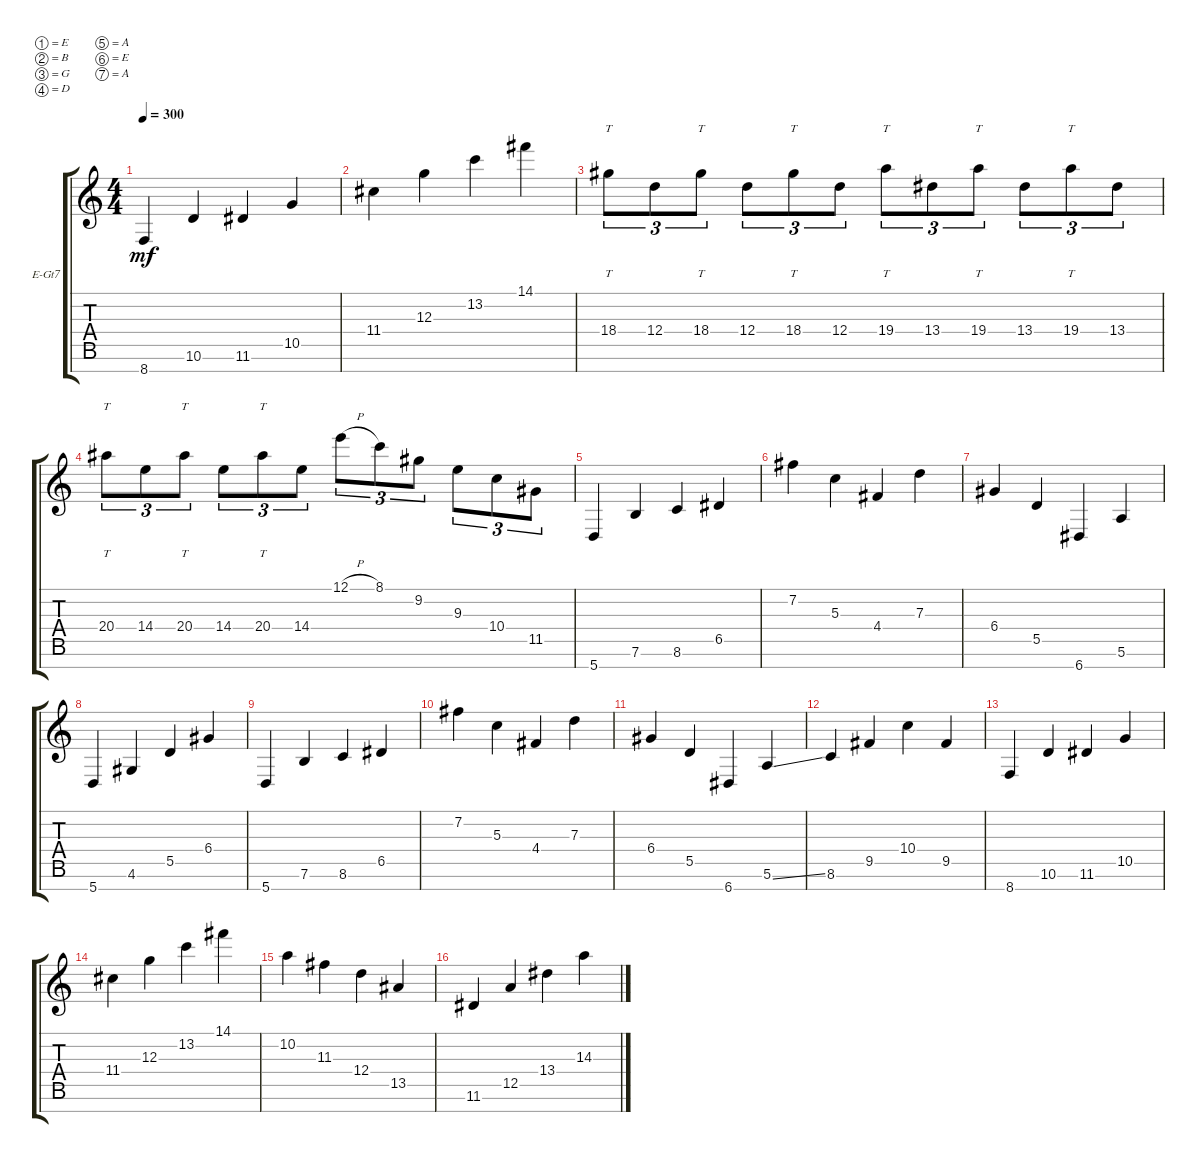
\defaultSystemsLayout 4
\bracketExtendMode groupsimilarinstruments
\firstSystemTrackNameOrientation horizontal
\otherSystemsTrackNameOrientation horizontal
\track ("Electric Guitar" "E-Gt7") {instrument distortionguitar}
\staff {score tabs}
\tuning (E4 B3 G3 D3 A2 E2 A1)
\ts (4 4)
\tempo 300
\clef g2
\ks c
8.7.4{dy mf} 10.6.4 11.6.4 10.5.4 |
11.4.4 12.3.4 13.2.4 14.1.4 |
18.4.8{tt tu (3 2)} 12.4.8{tu (3 2)} 18.4.8{tt tu (3 2)} 12.4.8{tu (3 2)} 18.4.8{tt tu (3 2)} 12.4.8{tu (3 2)} 19.4.8{tt tu (3 2)} 13.4.8{tu (3 2)} 19.4.8{tt tu (3 2)} 13.4.8{tu (3 2)} 19.4.8{tt tu (3 2)} 13.4.8{tu (3 2)} |
20.4.8{tt tu (3 2)} 14.4.8{tu (3 2)} 20.4.8{tt tu (3 2)} 14.4.8{tu (3 2)} 20.4.8{tt tu (3 2)} 14.4.8{tu (3 2)} 12.1{h}.8{tu (3 2)} 8.1.8{tu (3 2)} 9.2.8{tu (3 2)} 9.3.8{tu (3 2)} 10.4.8{tu (3 2)} 11.5.8{tu (3 2)} |
5.7.4 7.6.4 8.6.4 6.5.4 |
7.2.4 5.3.4 4.4.4 7.3.4 |
6.4.4 5.5.4 6.7.4 5.6.4 |
5.7.4 4.6.4 5.5.4 6.4.4 |
5.7.4 7.6.4 8.6.4 6.5.4 |
7.2.4 5.3.4 4.4.4 7.3.4 |
6.4.4 5.5.4 6.7.4 5.6{ss}.4 |
8.6.4 9.5.4 10.4.4 9.5.4 |
8.7.4 10.6.4 11.6.4 10.5.4 |
11.4.4 12.3.4 13.2.4 14.1.4 |
10.2.4 11.3.4 12.4.4 13.5.4 |
11.6.4 12.5.4 13.4.4 14.3.4
